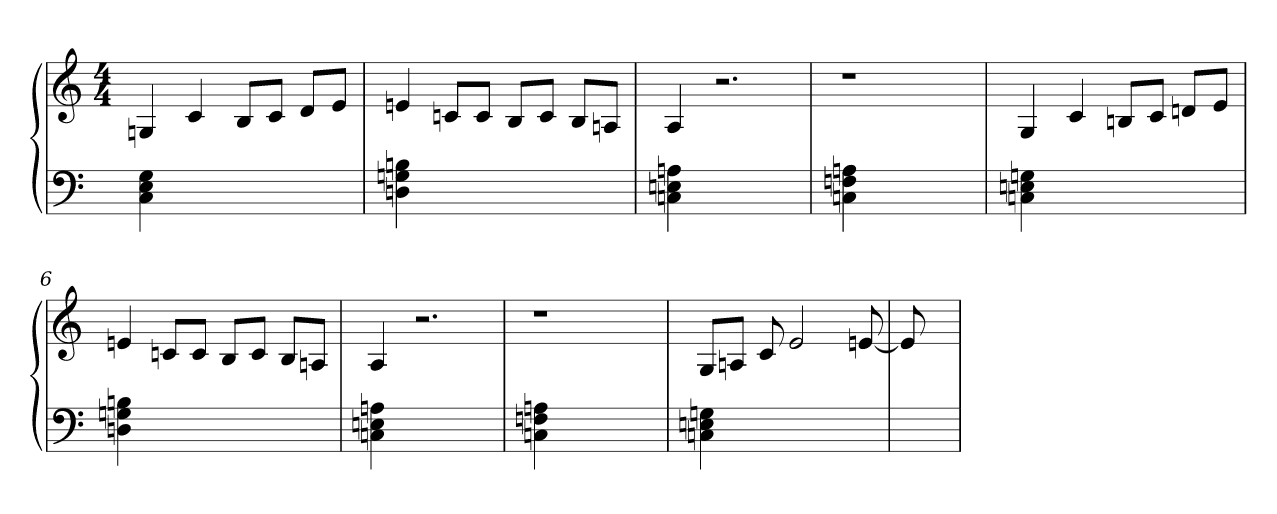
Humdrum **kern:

**kern	**kern
*part2	*part1
*staff2	*staff1
*	*M4/4
=1	=1
4C 4E 4G	4Gn
2.ryy	4c
.	8BL
.	8cJ
.	8dL
.	8eJ
=2	=2
4Gn 4Bn 4Dn	4en
2.ryy	8cnL
.	8cJ
.	8BL
.	8cJ
.	8BL
.	8AnJ
=3	=3
4An 4Cn 4En	4A
2.ryy	2.r
=4	=4
4Fn 4An 4Cn	1r
2.ryy	.
=5	=5
4Cn 4En 4Gn	4G
2.ryy	4c
.	8BnL
.	8cJ
.	8dnL
.	8eJ
=6	=6
4Gn 4Bn 4Dn	4en
2.ryy	8cnL
.	8cJ
.	8BL
.	8cJ
.	8BL
.	8AnJ
=7	=7
4An 4Cn 4En	4A
2.ryy	2.r
=8	=8
4Fn 4An 4Cn	1r
2.ryy	.
=9	=9
4Cn 4En 4Gn	8GL
.	8AnJ
2.ryy	8c
.	2e
.	[8en
=10	=10
4ryy	8e]
.	8ryy
=	=
*-	*-
